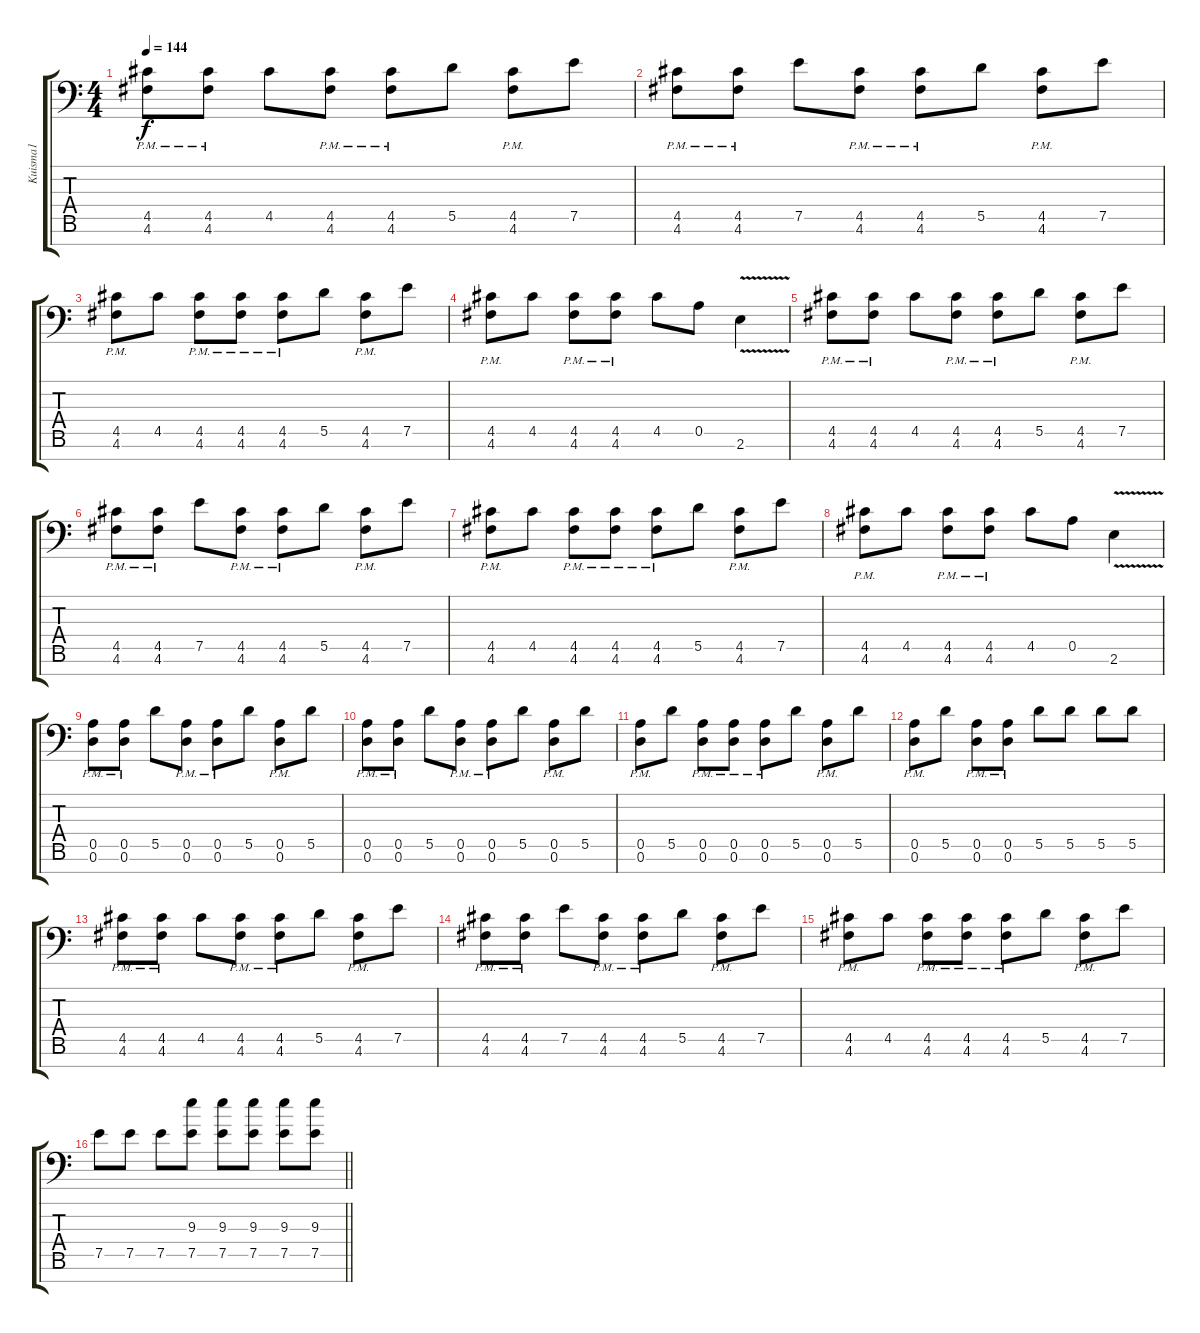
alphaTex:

\track ("Kuisma1" "Kuisma1") {instrument distortionguitar}
\staff {score tabs}
\tuning (E4 B3 G3 D3 A2 D2 A1) {hide}
\ts (4 4)
\tempo 144
\clef f4
\ks c
(4.5{pm} 4.6{pm}).8{dy f} (4.5{pm} 4.6{pm}).8 4.5.8 (4.5{pm} 4.6{pm}).8 (4.5{pm} 4.6{pm}).8 5.5.8 (4.5{pm} 4.6{pm}).8 7.5.8 |
(4.5{pm} 4.6{pm}).8 (4.5{pm} 4.6{pm}).8 7.5.8 (4.5{pm} 4.6{pm}).8 (4.5{pm} 4.6{pm}).8 5.5.8 (4.5{pm} 4.6{pm}).8 7.5.8 |
(4.5{pm} 4.6{pm}).8 4.5.8 (4.5{pm} 4.6{pm}).8 (4.5{pm} 4.6{pm}).8 (4.5{pm} 4.6{pm}).8 5.5.8 (4.5{pm} 4.6{pm}).8 7.5.8 |
(4.5{pm} 4.6{pm}).8 4.5.8 (4.5{pm} 4.6{pm}).8 (4.5{pm} 4.6{pm}).8 4.5.8 0.5.8 2.6{v}.4 |
(4.5{pm} 4.6{pm}).8 (4.5{pm} 4.6{pm}).8 4.5.8 (4.5{pm} 4.6{pm}).8 (4.5{pm} 4.6{pm}).8 5.5.8 (4.5{pm} 4.6{pm}).8 7.5.8 |
(4.5{pm} 4.6{pm}).8 (4.5{pm} 4.6{pm}).8 7.5.8 (4.5{pm} 4.6{pm}).8 (4.5{pm} 4.6{pm}).8 5.5.8 (4.5{pm} 4.6{pm}).8 7.5.8 |
(4.5{pm} 4.6{pm}).8 4.5.8 (4.5{pm} 4.6{pm}).8 (4.5{pm} 4.6{pm}).8 (4.5{pm} 4.6{pm}).8 5.5.8 (4.5{pm} 4.6{pm}).8 7.5.8 |
(4.5{pm} 4.6{pm}).8 4.5.8 (4.5{pm} 4.6{pm}).8 (4.5{pm} 4.6{pm}).8 4.5.8 0.5.8 2.6{v}.4 |
(0.5{pm} 0.6{pm}).8 (0.5{pm} 0.6{pm}).8 5.5.8 (0.5{pm} 0.6{pm}).8 (0.5{pm} 0.6{pm}).8 5.5.8 (0.5{pm} 0.6{pm}).8 5.5.8 |
(0.5{pm} 0.6{pm}).8 (0.5{pm} 0.6{pm}).8 5.5.8 (0.5{pm} 0.6{pm}).8 (0.5{pm} 0.6{pm}).8 5.5.8 (0.5{pm} 0.6{pm}).8 5.5.8 |
(0.5{pm} 0.6{pm}).8 5.5.8 (0.5{pm} 0.6{pm}).8 (0.5{pm} 0.6{pm}).8 (0.5{pm} 0.6{pm}).8 5.5.8 (0.5{pm} 0.6{pm}).8 5.5.8 |
(0.5{pm} 0.6{pm}).8 5.5.8 (0.5{pm} 0.6{pm}).8 (0.5{pm} 0.6{pm}).8 5.5.8 5.5.8 5.5.8 5.5.8 |
(4.5{pm} 4.6{pm}).8 (4.5{pm} 4.6{pm}).8 4.5.8 (4.5{pm} 4.6{pm}).8 (4.5{pm} 4.6{pm}).8 5.5.8 (4.5{pm} 4.6{pm}).8 7.5.8 |
(4.5{pm} 4.6{pm}).8 (4.5{pm} 4.6{pm}).8 7.5.8 (4.5{pm} 4.6{pm}).8 (4.5{pm} 4.6{pm}).8 5.5.8 (4.5{pm} 4.6{pm}).8 7.5.8 |
(4.5{pm} 4.6{pm}).8 4.5.8 (4.5{pm} 4.6{pm}).8 (4.5{pm} 4.6{pm}).8 (4.5{pm} 4.6{pm}).8 5.5.8 (4.5{pm} 4.6{pm}).8 7.5.8 |
\barLineRight lightlight
7.5.8 7.5.8 7.5.8 (9.3 7.5).8 (9.3 7.5).8 (9.3 7.5).8 (9.3 7.5).8 (9.3 7.5).8
